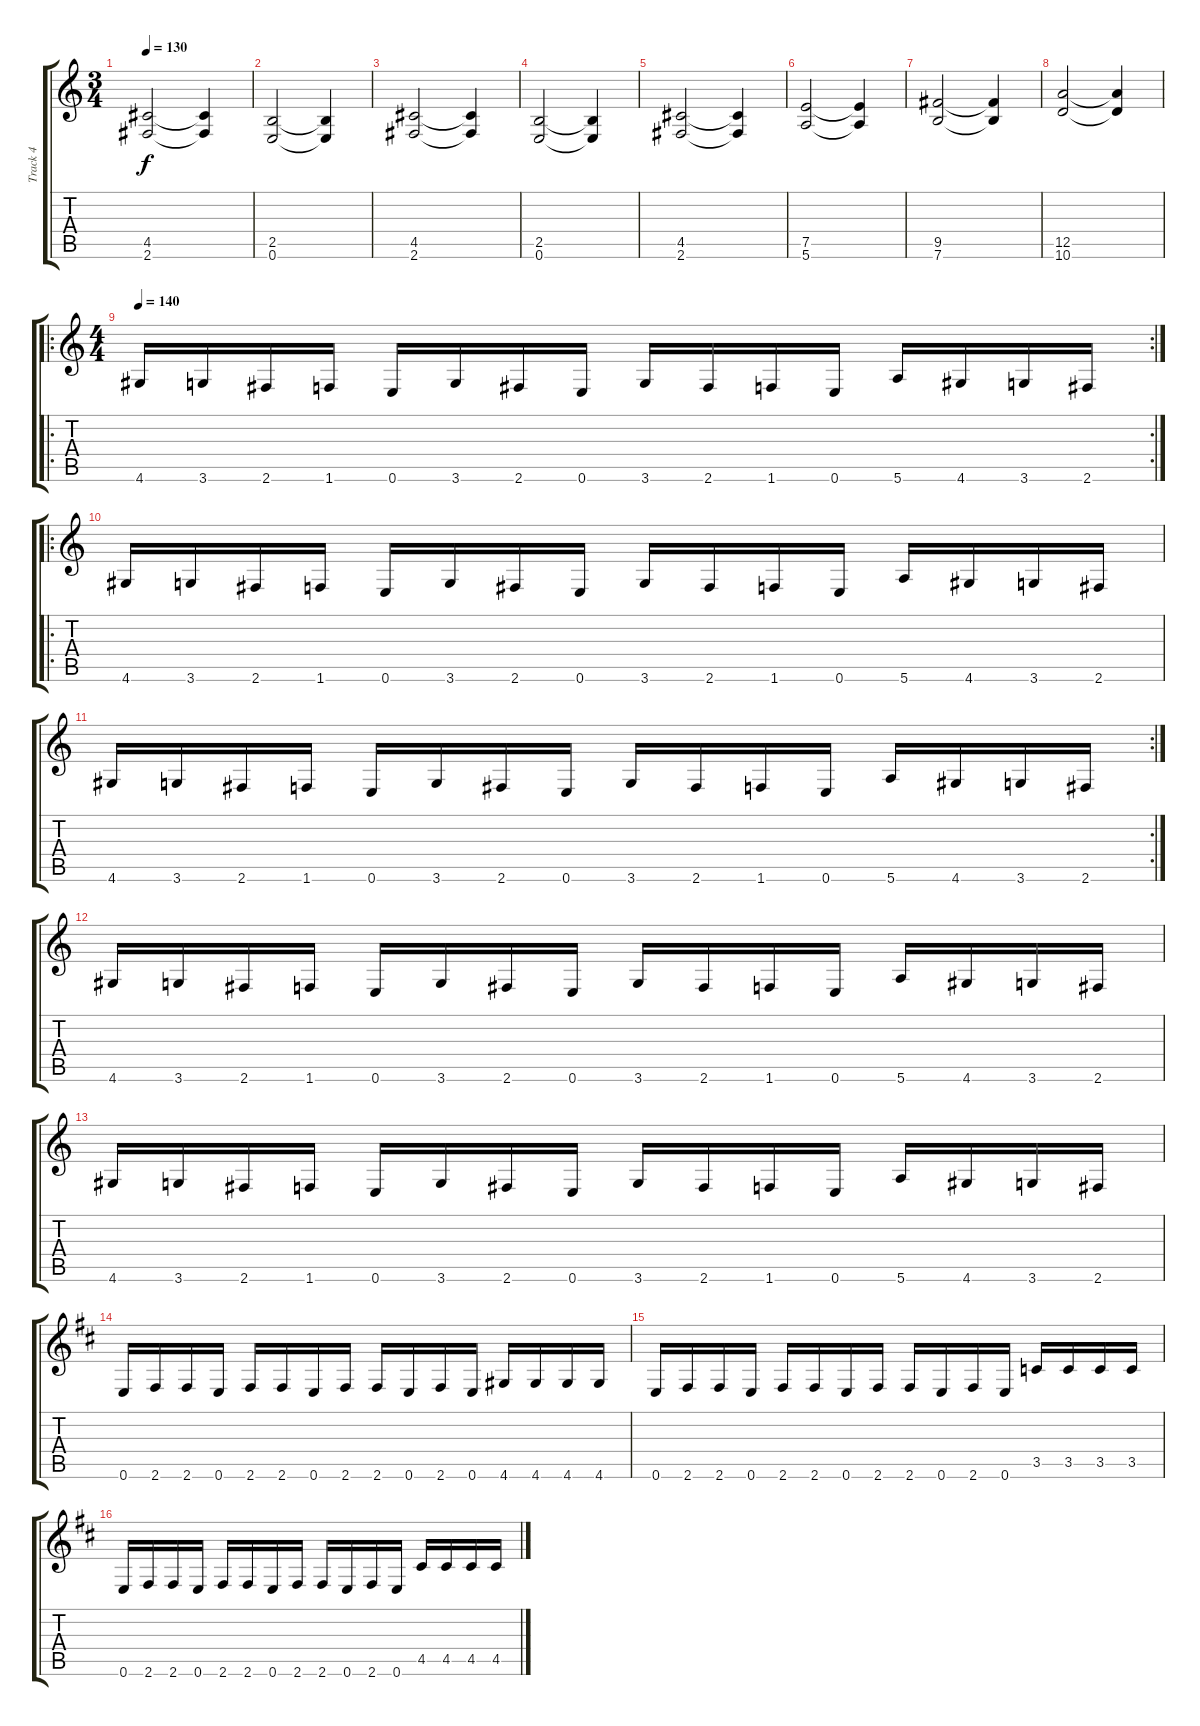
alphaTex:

\track ("Track 4" "Track 4") {instrument distortionguitar}
\staff {score tabs}
\tuning (E4 B3 G3 D3 A2 E2) {hide}
\ts (3 4)
\tempo 130
\clef g2
\ks c
(4.5 2.6).2{dy f} (4.5{t} 2.6{t}).4 |
(2.5 0.6).2 (2.5{t} 0.6{t}).4 |
(4.5 2.6).2 (4.5{t} 2.6{t}).4 |
(2.5 0.6).2 (2.5{t} 0.6{t}).4 |
(4.5 2.6).2 (4.5{t} 2.6{t}).4 |
(7.5 5.6).2 (7.5{t} 5.6{t}).4 |
(9.5 7.6).2 (9.5{t} 7.6{t}).4 |
(12.5 10.6).2 (12.5{t} 10.6{t}).4 |
\ro
\rc 2
\ts (4 4)
\tempo 140
4.6.16 3.6.16 2.6.16 1.6.16 0.6.16 3.6.16 2.6.16 0.6.16 3.6.16 2.6.16 1.6.16 0.6.16 5.6.16 4.6.16 3.6.16 2.6.16 |
\ro
4.6.16 3.6.16 2.6.16 1.6.16 0.6.16 3.6.16 2.6.16 0.6.16 3.6.16 2.6.16 1.6.16 0.6.16 5.6.16 4.6.16 3.6.16 2.6.16 |
\rc 2
4.6.16 3.6.16 2.6.16 1.6.16 0.6.16 3.6.16 2.6.16 0.6.16 3.6.16 2.6.16 1.6.16 0.6.16 5.6.16 4.6.16 3.6.16 2.6.16 |
4.6.16 3.6.16 2.6.16 1.6.16 0.6.16 3.6.16 2.6.16 0.6.16 3.6.16 2.6.16 1.6.16 0.6.16 5.6.16 4.6.16 3.6.16 2.6.16 |
4.6.16 3.6.16 2.6.16 1.6.16 0.6.16 3.6.16 2.6.16 0.6.16 3.6.16 2.6.16 1.6.16 0.6.16 5.6.16 4.6.16 3.6.16 2.6.16 |
\ks d
0.6.16 2.6.16 2.6.16 0.6.16 2.6.16 2.6.16 0.6.16 2.6.16 2.6.16 0.6.16 2.6.16 0.6.16 4.6.16 4.6.16 4.6.16 4.6.16 |
0.6.16 2.6.16 2.6.16 0.6.16 2.6.16 2.6.16 0.6.16 2.6.16 2.6.16 0.6.16 2.6.16 0.6.16 3.5.16 3.5.16 3.5.16 3.5.16 |
0.6.16 2.6.16 2.6.16 0.6.16 2.6.16 2.6.16 0.6.16 2.6.16 2.6.16 0.6.16 2.6.16 0.6.16 4.5.16 4.5.16 4.5.16 4.5.16
